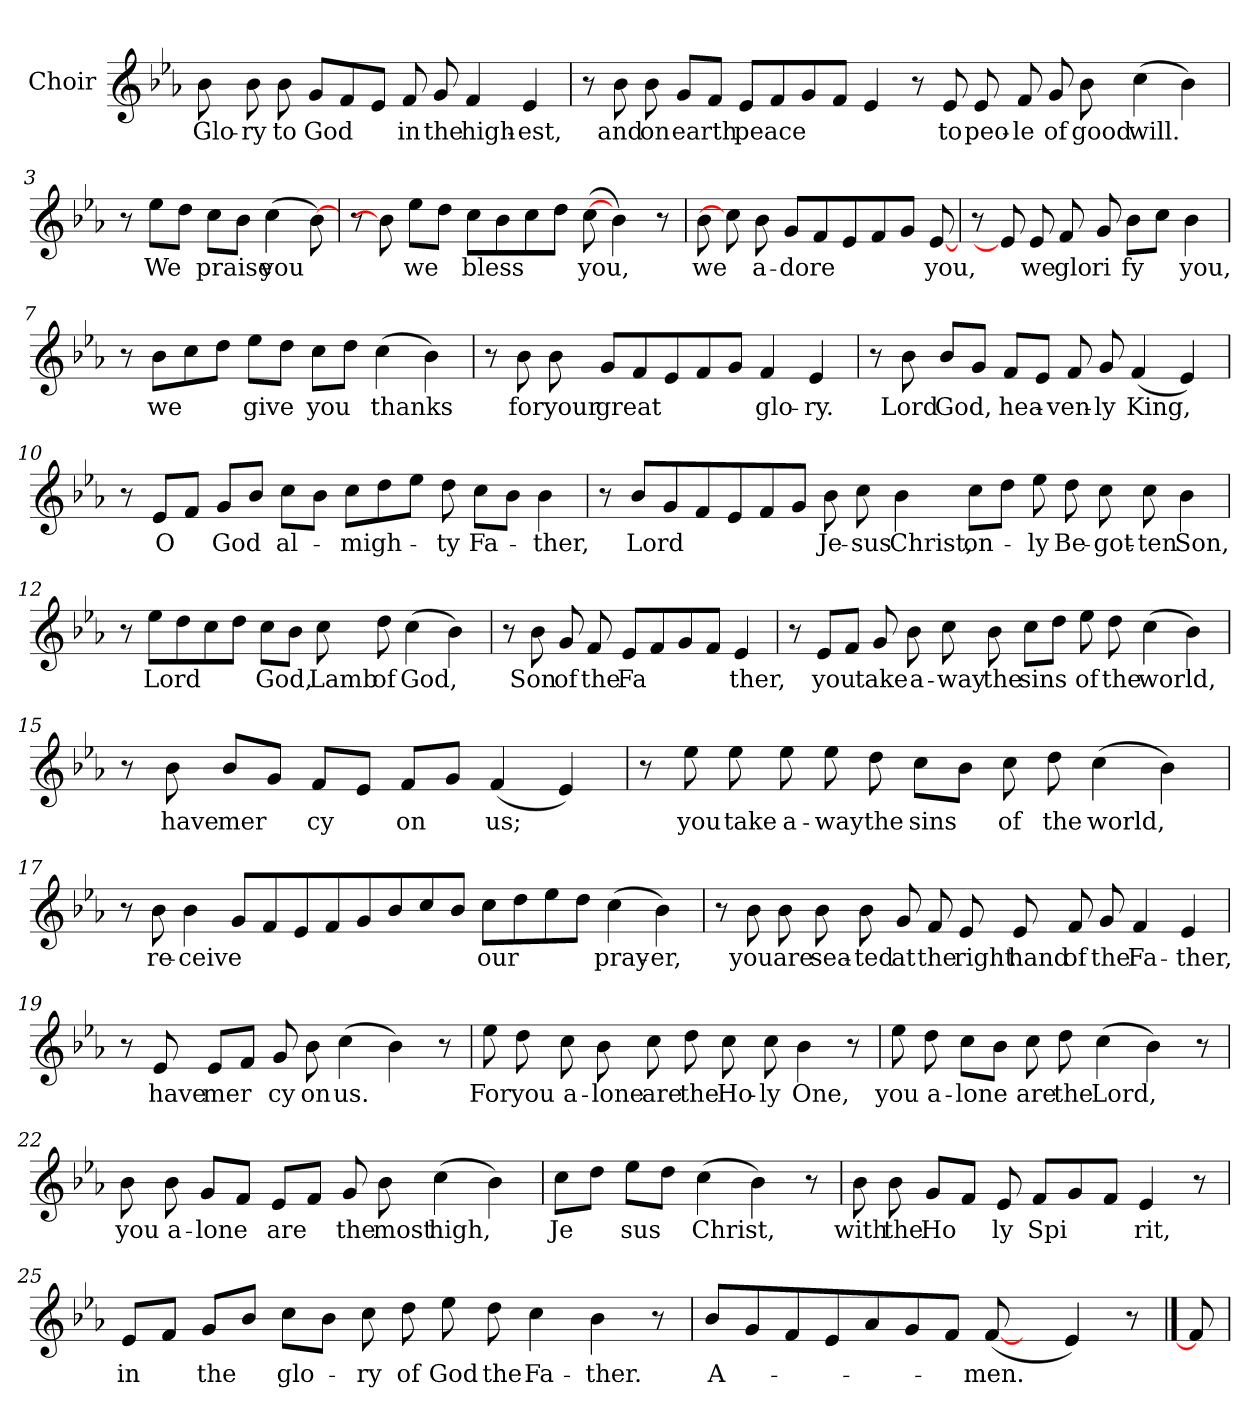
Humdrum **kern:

**kern	**text
*part1	*part1
*staff1	*staff1
*I"Choir	*
*I'C	*
*clefG2	*
*k[b-e-a-]	*
*E-:	*
=1	=1
!	!LO:LY:b
8b-\	Glo-
!	!LO:LY:b
8b-\	-ry
!	!LO:LY:b
8b-\	to
!	!LO:LY:b
8g/L	God
8f/	.
8e-/J	.
!	!LO:LY:b
8f/	in
!	!LO:LY:b
8g/	the
!	!LO:LY:b
4f/	high-
!	!LO:LY:b
4e-/	-est,
!!LO:LB:g=z
=2	=2
8r	.
!	!LO:LY:b
8b-\	and
!	!LO:LY:b
8b-\	on
!	!LO:LY:b
8g/L	earth
8f/J	.
!	!LO:LY:b
8e-/L	peace
8f/	.
8g/	.
8f/J	.
4e-/	.
8r	.
!	!LO:LY:b
8e-/	to
!	!LO:LY:b
8e-/	peo-
!	!LO:LY:b
8f/	-le
!	!LO:LY:b
8g/	of
!	!LO:LY:b
8b-\	good
!	!LO:LY:b
(>4cc\	will.
4b-\)	.
=3	=3
8r	.
!	!LO:LY:b
8ee-\L	We
8dd\J	.
!	!LO:LY:b
8cc\L	praise
8b-\J	.
!	!LO:LY:b
(>4cc\	you
[8b-\)	.
!!LO:LB:g=z
=4	=4
8r	.
8b-\]	.
!	!LO:LY:b
8ee-\L	we
8dd\J	.
!	!LO:LY:b
8cc\L	bless
8b-\	.
8cc\	.
8dd\J	.
!	!LO:LY:b
(>[8cc\	you,
4b-\)	.
8r	.
=5	=5
!	!LO:LY:b
8b-\	we
8cc\]	.
!	!LO:LY:b
8b-\	a-
!	!LO:LY:b
8g/L	-dore
8f/	.
8e-/	.
8f/	.
8g/J	.
!	!LO:LY:b
[8e-/	you,
=6	=6
8r	.
8e-/]	.
!	!LO:LY:b
8e-/	we
!	!LO:LY:b
8f/	glo
!	!LO:LY:b
8g/	ri
!	!LO:LY:b
8b-\L	fy
8cc\J	.
!	!LO:LY:b
4b-\	you,
!!LO:LB:g=z
=7	=7
8r	.
!	!LO:LY:b
8b-\L	we
8cc\	.
8dd\J	.
!	!LO:LY:b
8ee-\L	give
8dd\J	.
!	!LO:LY:b
8cc\L	you
8dd\J	.
!	!LO:LY:b
(>4cc\	thanks
4b-\)	.
=8	=8
8r	.
!	!LO:LY:b
8b-\	for
!	!LO:LY:b
8b-\	your
!	!LO:LY:b
8g/L	great
8f/	.
8e-/	.
8f/	.
8g/J	.
!	!LO:LY:b
4f/	glo-
!	!LO:LY:b
4e-/	-ry.
!!LO:LB:g=z
=9	=9
8r	.
!	!LO:LY:b
8b-\	Lord
!	!LO:LY:b
8b-/L	God,
8g/J	.
!	!LO:LY:b
8f/L	hea-
8e-/J	.
!	!LO:LY:b
8f/	-ven-
!	!LO:LY:b
8g/	-ly
!	!LO:LY:b
(<4f/	King,
4e-/)	.
=10	=10
8r	.
!	!LO:LY:b
8e-/L	O
8f/J	.
!	!LO:LY:b
8g/L	God
8b-/J	.
!	!LO:LY:b
8cc\L	al-
8b-\J	.
!	!LO:LY:b
8cc\L	-migh-
8dd\	.
8ee-\J	.
!	!LO:LY:b
8dd\	-ty
!	!LO:LY:b
8cc\L	Fa-
8b-\J	.
!	!LO:LY:b
4b-\	-ther,
!!LO:LB:g=z
=11	=11
8r	.
!	!LO:LY:b
8b-/L	Lord
8g/	.
8f/	.
8e-/	.
8f/	.
8g/J	.
!	!LO:LY:b
8b-\	Je-
!	!LO:LY:b
8cc\	-sus
!	!LO:LY:b
4b-\	Christ,
!	!LO:LY:b
8cc\L	on-
8dd\J	.
!	!LO:LY:b
8ee-\	-ly
!	!LO:LY:b
8dd\	Be-
!	!LO:LY:b
8cc\	-got-
!	!LO:LY:b
8cc\	-ten
!	!LO:LY:b
4b-\	Son,
!!LO:LB:g=z
=12	=12
8r	.
!	!LO:LY:b
8ee-\L	Lord
8dd\	.
8cc\	.
8dd\J	.
!	!LO:LY:b
8cc\L	God,
8b-\J	.
!	!LO:LY:b
8cc\	Lamb
!	!LO:LY:b
8dd\	of
!	!LO:LY:b
(>4cc\	God,
4b-\)	.
=13	=13
8r	.
!	!LO:LY:b
8b-\	Son
!	!LO:LY:b
8g/	of
!	!LO:LY:b
8f/	the
!	!LO:LY:b
8e-/L	Fa
8f/	.
8g/	.
8f/J	.
!	!LO:LY:b
4e-/	ther,
!!LO:PB:g=z
=14	=14
8r	.
!	!LO:LY:b
8e-/L	you
8f/J	.
!	!LO:LY:b
8g/	take
!	!LO:LY:b
8b-\	a-
!	!LO:LY:b
8cc\	-way
!	!LO:LY:b
8b-\	the
!	!LO:LY:b
8cc\L	sins
8dd\J	.
!	!LO:LY:b
8ee-\	of
!	!LO:LY:b
8dd\	the
!	!LO:LY:b
(>4cc\	world,
4b-\)	.
=15	=15
8r	.
!	!LO:LY:b
8b-\	have
!	!LO:LY:b
8b-/L	mer
8g/J	.
!	!LO:LY:b
8f/L	cy
8e-/J	.
!	!LO:LY:b
8f/L	on
8g/J	.
!	!LO:LY:b
(<4f/	us;
4e-/)	.
!!LO:LB:g=z
=16	=16
8r	.
!	!LO:LY:b
8ee-\	you
!	!LO:LY:b
8ee-\	take
!	!LO:LY:b
8ee-\	a-
!	!LO:LY:b
8ee-\	-way
!	!LO:LY:b
8dd\	the
!	!LO:LY:b
8cc\L	sins
8b-\J	.
!	!LO:LY:b
8cc\	of
!	!LO:LY:b
8dd\	the
!	!LO:LY:b
(>4cc\	world,
4b-\)	.
!!LO:LB:g=z
=17	=17
8r	.
!	!LO:LY:b
8b-\	re-
!	!LO:LY:b
4b-\	-ceive
8g/L	.
8f/	.
8e-/	.
8f/	.
8g/	.
8b-/	.
8cc/	.
8b-/J	.
!	!LO:LY:b
8cc\L	our
8dd\	.
8ee-\	.
8dd\J	.
!	!LO:LY:b
(>4cc\	pray-
!	!LO:LY:b
4b-\)	-er,
!!LO:LB:g=z
=18	=18
8r	.
!	!LO:LY:b
8b-\	you
!	!LO:LY:b
8b-\	are
!	!LO:LY:b
8b-\	sea-
!	!LO:LY:b
8b-\	-ted
!	!LO:LY:b
8g/	at
!	!LO:LY:b
8f/	the
!	!LO:LY:b
8e-/	right
!	!LO:LY:b
8e-/	hand
!	!LO:LY:b
8f/	of
!	!LO:LY:b
8g/	the
!	!LO:LY:b
4f/	Fa-
!	!LO:LY:b
4e-/	-ther,
=19	=19
8r	.
!	!LO:LY:b
8e-/	have
!	!LO:LY:b
8e-/L	mer
8f/J	.
!	!LO:LY:b
8g/	cy
!	!LO:LY:b
8b-\	on
!	!LO:LY:b
(>4cc\	us.
4b-\)	.
8r	.
!!LO:LB:g=z
=20	=20
!	!LO:LY:b
8ee-\	For
!	!LO:LY:b
8dd\	you
!	!LO:LY:b
8cc\	a-
!	!LO:LY:b
8b-\	-lone
!	!LO:LY:b
8cc\	are
!	!LO:LY:b
8dd\	the
!	!LO:LY:b
8cc\	Ho-
!	!LO:LY:b
8cc\	-ly
!	!LO:LY:b
4b-\	One,
8r	.
=21	=21
!	!LO:LY:b
8ee-\	you
!	!LO:LY:b
8dd\	a-
!	!LO:LY:b
8cc\L	-lone
8b-\J	.
!	!LO:LY:b
8cc\	are
!	!LO:LY:b
8dd\	the
!	!LO:LY:b
(>4cc\	Lord,
4b-\)	.
8r	.
!!LO:LB:g=z
=22	=22
!	!LO:LY:b
8b-\	you
!	!LO:LY:b
8b-\	a-
!	!LO:LY:b
8g/L	-lone
8f/J	.
!	!LO:LY:b
8e-/L	are
8f/J	.
!	!LO:LY:b
8g/	the
!	!LO:LY:b
8b-\	most
!	!LO:LY:b
(>4cc\	high,
4b-\)	.
=23	=23
!	!LO:LY:b
8cc\L	Je
8dd\J	.
!	!LO:LY:b
8ee-\L	sus
8dd\J	.
!	!LO:LY:b
(>4cc\	Christ,
4b-\)	.
8r	.
=24	=24
!	!LO:LY:b
8b-\	with
!	!LO:LY:b
8b-\	the
!	!LO:LY:b
8g/L	Ho
8f/J	.
!	!LO:LY:b
8e-/	ly
!	!LO:LY:b
8f/L	Spi
8g/	.
8f/J	.
!	!LO:LY:b
4e-/	rit,
8r	.
!!LO:LB:g=z
=25	=25
!	!LO:LY:b
8e-/L	in
8f/J	.
!	!LO:LY:b
8g/L	the
8b-/J	.
!	!LO:LY:b
8cc\L	glo-
8b-\J	.
!	!LO:LY:b
8cc\	-ry
!	!LO:LY:b
8dd\	of
!	!LO:LY:b
8ee-\	God
!	!LO:LY:b
8dd\	the
!	!LO:LY:b
4cc\	Fa-
!	!LO:LY:b
4b-\	-ther.
8r	.
=26	=26
!	!LO:LY:b
8b-/L	A-
8g/	.
8f/	.
8e-/	.
8a-/	.
8g/	.
8f/J	.
!	!LO:LY:b
(<[8f/	-men.
8ryy	.
4e-/)	.
8r	.
==27	==27
8f/]	.
=	=
*-	*-
